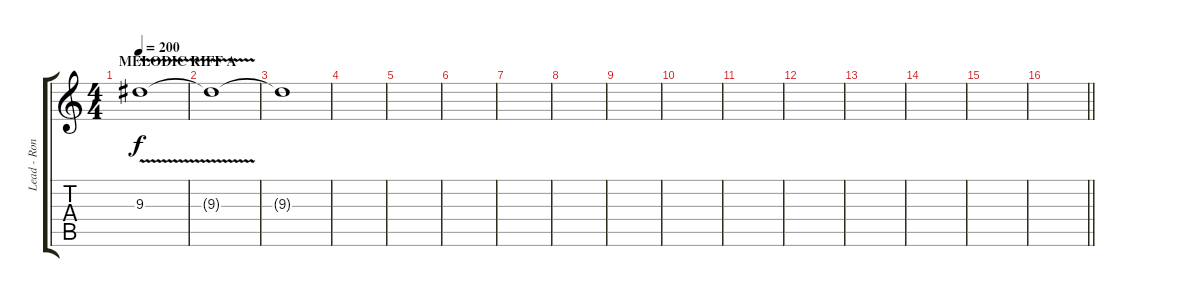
\track ("Lead - Ronny Dorian" "Lead - Ron") {instrument overdrivenguitar}
\staff {score tabs}
\tuning (Eb4 Bb3 Gb3 Db3 Ab2 Eb2) {hide}
\ts (4 4)
\section ("" "MELODIC RIFF A")
\tempo 200
\clef g2
\ks c
9.3{v}.1{dy f volume 0} |
9.3{t}.1 |
9.3{t}.1 |
|
|
|
|
|
|
|
|
|
|
|
|
\barLineRight lightlight
